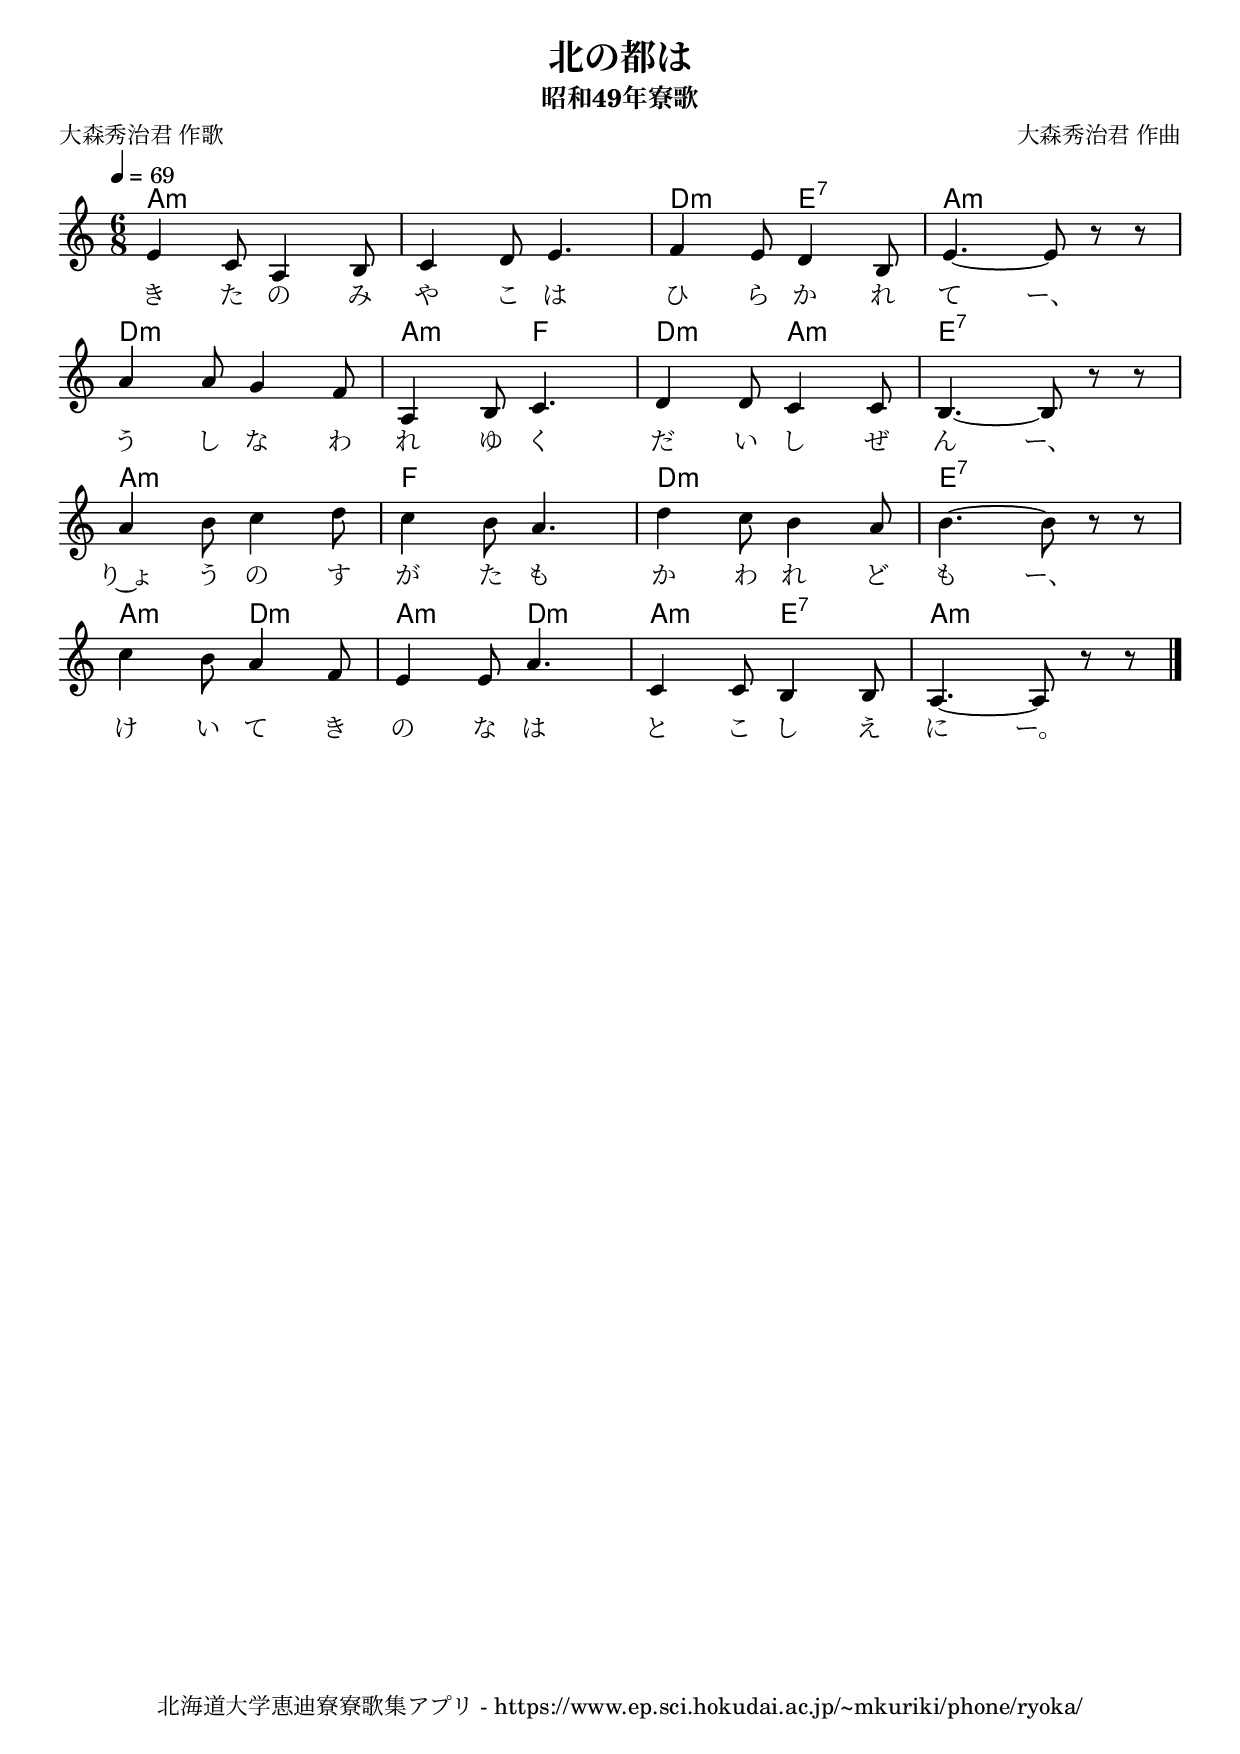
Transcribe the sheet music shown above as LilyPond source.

\version "2.18.2"

\paper {indent = 0}

\header {
  title = "北の都は"
  subtitle = "昭和49年寮歌"
  composer = "大森秀治君 作曲"
  poet = "大森秀治君 作歌"
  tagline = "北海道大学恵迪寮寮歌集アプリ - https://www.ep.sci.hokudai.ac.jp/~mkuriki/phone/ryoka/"
}


melody = \relative c'{
  \tempo 4 = 69
  \autoBeamOff
  \numericTimeSignature
  \override BreathingSign.text = \markup { \musicglyph #"scripts.upedaltoe" } % ブレスの記号指定
  \key c \major
  \time 6/8
  \set melismaBusyProperties = #'()
  e4 c8  a4 b8 |
  c4 d8 e4. |
  f4 e8 d4 b8 |
  e4. ~ e8 r8 r8 | \break
  a4 a8 g4 f8 |
  a,4 b8 c4. |
  d4 d8 c4 c8 |
  b4. ~ b8 r8 r8 | \break
  a'4 b8 c4 d8 |
  c4 b8 a4. |
  d4 c8 b4 a8 |
  b4. ~ b8 r8 r8 | \break
  c4 b8 a4 f8 |
  e4 e8 a4. |
  c,4 c8 b4 b8 |
  a4. ~ a8 r8 r8 |
  \bar "|."
}

text = \lyricmode {
  き た の み や こ は ひ ら か れ て ー、
  う し な わ れ ゆ く だ い し ぜ ん ー、
  り~ょ う の す が た も か わ れ ど も ー、
  け い て き の な は と こ し え に ー。
}

harmony = \chordmode {
  a2.:m ~ a:m d4.:m e:7 a2.:m
  d:m a4.:m f d:m a:m e2.:7
  a:m f d:m e:7
  a4.:m d:m a:m d:m a:m e:7 a2.:m
}


\score {
  <<
    % ギターコード
    \new ChordNames \with {midiInstrument = #"acoustic guitar (nylon)"}{
      \set chordChanges = ##t
      \harmony
    }
    % メロディーライン
    \new Voice = "one"{\melody}
    % 歌詞
    \new Lyrics \lyricsto "one" \text
    % 太鼓
    % \new DrumStaff \with{
    %   \remove "Time_signature_engraver"
    %   drumStyleTable = #percussion-style
    %   \override StaffSymbol.line-count = #1
    %   \hide Stem
    % }
    % \drum
  >>
  
\midi {}
\layout {
  \context {
    \Score
    \remove "Bar_number_engraver"
  }
}

}